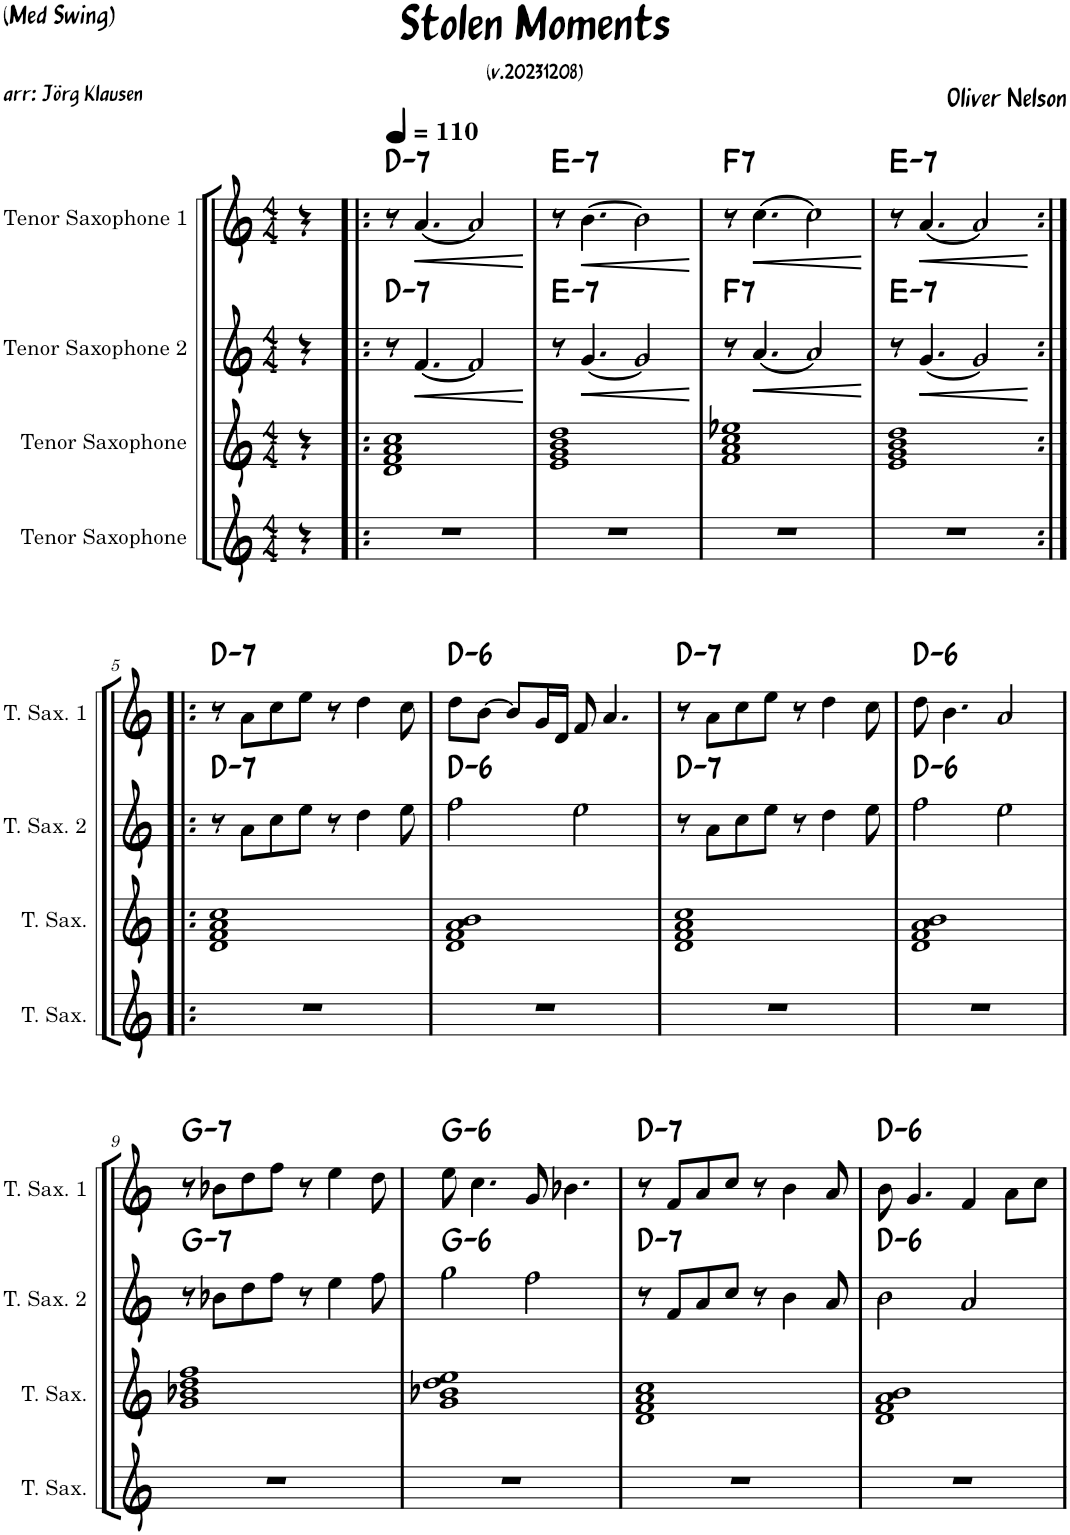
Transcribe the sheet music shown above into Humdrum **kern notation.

**kern	**kern	**kern	**dynam	**harte	**kern	**dynam	**harte
*part4	*part3	*part2	*part2	*part2	*part1	*part1	*part1
*staff4	*staff3	*staff2	*staff2	*	*staff1	*staff1	*
*I"Tenor Saxophone	*I"Tenor Saxophone	*I"Tenor Saxophone 2	*	*	*I"Tenor Saxophone 1	*	*
*I'T. Sax.	*I'T. Sax.	*I'T. Sax. 2	*	*	*I'T. Sax. 1	*	*
*clefG2	*clefG2	*clefG2	*	*	*clefG2	*	*
*Trd8c14	*Trd8c14	*Trd8c14	*	*	*Trd8c14	*	*
*k[]	*k[]	*k[]	*	*	*k[]	*	*
*M4/4	*M4/4	*M4/4	*	*	*M4/4	*	*
=	=	=	=	=	=	=	=
4r	4r	4r	.	.	4r	.	.
=1!|:	=1!|:	=1!|:	=1!|:	=1!|:	=1!|:	=1!|:	=1!|:
*	*	*	*	*	*MM110	*	*
!	!	!	!	!LO:H:kt=7	!	!	!LO:H:kt=7
1r	1d 1f 1a 1cc	8r	.	D:min7	8r	.	D:min7
!	!	!	!LO:HP:b	!	!	!LO:HP:b	!
.	.	[4.f/	<	.	[4.a/	<	.
.	.	2f/]	.	.	2a/]	.	.
.	.	.	[	.	.	[	.
=2	=2	=2	=2	=2	=2	=2	=2
!	!	!	!	!LO:H:kt=7	!	!	!LO:H:kt=7
1r	1e 1g 1b 1dd	8r	.	E:min7	8r	.	E:min7
!	!	!	!LO:HP:b	!	!	!LO:HP:b	!
.	.	[4.g/	<	.	[4.b\	<	.
.	.	2g/]	.	.	2b\]	.	.
.	.	.	[	.	.	[	.
=3	=3	=3	=3	=3	=3	=3	=3
!	!	!	!	!LO:H:kt=7	!	!	!LO:H:kt=7
1r	1f 1a 1cc 1ee-X	8r	.	F:7	8r	.	F:7
!	!	!	!LO:HP:b	!	!	!LO:HP:b	!
.	.	[4.a/	<	.	[4.cc\	<	.
.	.	2a/]	.	.	2cc\]	.	.
.	.	.	[	.	.	[	.
=4	=4	=4	=4	=4	=4	=4	=4
!	!	!	!	!LO:H:kt=7	!	!	!LO:H:kt=7
1r	1e 1g 1b 1dd	8r	.	E:min7	8r	.	E:min7
!	!	!	!LO:HP:b	!	!	!LO:HP:b	!
.	.	[4.g/	<	.	[4.a/	<	.
.	.	2g/]	.	.	2a/]	.	.
.	.	.	[	.	.	[	.
!!LO:LB:g=z
=5:|!|:	=5:|!|:	=5:|!|:	=5:|!|:	=5:|!|:	=5:|!|:	=5:|!|:	=5:|!|:
!	!	!	!	!LO:H:kt=7	!	!	!LO:H:kt=7
1r	1d 1f 1a 1cc	8r	.	D:min7	8r	.	D:min7
.	.	8a\L	.	.	8a\L	.	.
.	.	8cc\	.	.	8cc\	.	.
.	.	8ee\J	.	.	8ee\J	.	.
.	.	8r	.	.	8r	.	.
.	.	4dd\	.	.	4dd\	.	.
.	.	8ee\	.	.	8cc\	.	.
=6	=6	=6	=6	=6	=6	=6	=6
!	!	!	!	!LO:H:kt=6	!	!	!LO:H:kt=6
1r	1d 1f 1a 1b	2ff\	.	D:min6	8dd\L	.	D:min6
.	.	.	.	.	[8b\J	.	.
.	.	.	.	.	8b/L]	.	.
.	.	.	.	.	16g/L	.	.
.	.	.	.	.	16d/JJ	.	.
.	.	2ee\	.	.	8f/	.	.
.	.	.	.	.	4.a/	.	.
=7	=7	=7	=7	=7	=7	=7	=7
!	!	!	!	!LO:H:kt=7	!	!	!LO:H:kt=7
1r	1d 1f 1a 1cc	8r	.	D:min7	8r	.	D:min7
.	.	8a\L	.	.	8a\L	.	.
.	.	8cc\	.	.	8cc\	.	.
.	.	8ee\J	.	.	8ee\J	.	.
.	.	8r	.	.	8r	.	.
.	.	4dd\	.	.	4dd\	.	.
.	.	8ee\	.	.	8cc\	.	.
=8	=8	=8	=8	=8	=8	=8	=8
!	!	!	!	!LO:H:kt=6	!	!	!LO:H:kt=6
1r	1d 1f 1a 1b	2ff\	.	D:min6	8dd\	.	D:min6
.	.	.	.	.	4.b\	.	.
.	.	2ee\	.	.	2a/	.	.
!!LO:LB:g=z
=9	=9	=9	=9	=9	=9	=9	=9
!	!	!	!	!LO:H:kt=7	!	!	!LO:H:kt=7
1r	1g 1b-X 1dd 1ff	8r	.	G:min7	8r	.	G:min7
.	.	8b-X\L	.	.	8b-X\L	.	.
.	.	8dd\	.	.	8dd\	.	.
.	.	8ff\J	.	.	8ff\J	.	.
.	.	8r	.	.	8r	.	.
.	.	4ee\	.	.	4ee\	.	.
.	.	8ff\	.	.	8dd\	.	.
=10	=10	=10	=10	=10	=10	=10	=10
!	!	!	!	!LO:H:kt=6	!	!	!LO:H:kt=6
1r	1g 1b-X 1dd 1ee	2gg\	.	G:min6	8ee\	.	G:min6
.	.	.	.	.	4.cc\	.	.
.	.	2ff\	.	.	8g/	.	.
.	.	.	.	.	4.b-X\	.	.
=11	=11	=11	=11	=11	=11	=11	=11
!	!	!	!	!LO:H:kt=7	!	!	!LO:H:kt=7
1r	1d 1f 1a 1cc	8r	.	D:min7	8r	.	D:min7
.	.	8f/L	.	.	8f/L	.	.
.	.	8a/	.	.	8a/	.	.
.	.	8cc/J	.	.	8cc/J	.	.
.	.	8r	.	.	8r	.	.
.	.	4b\	.	.	4b\	.	.
.	.	8a/	.	.	8a/	.	.
=12	=12	=12	=12	=12	=12	=12	=12
!	!	!	!	!LO:H:kt=6	!	!	!LO:H:kt=6
1r	1d 1f 1a 1b	2b\	.	D:min6	8b\	.	D:min6
.	.	.	.	.	4.g/	.	.
.	.	2a/	.	.	4f/	.	.
.	.	.	.	.	8a\L	.	.
.	.	.	.	.	8cc\J	.	.
=	=	=	=	=	=	=	=
*-	*-	*-	*-	*-	*-	*-	*-
